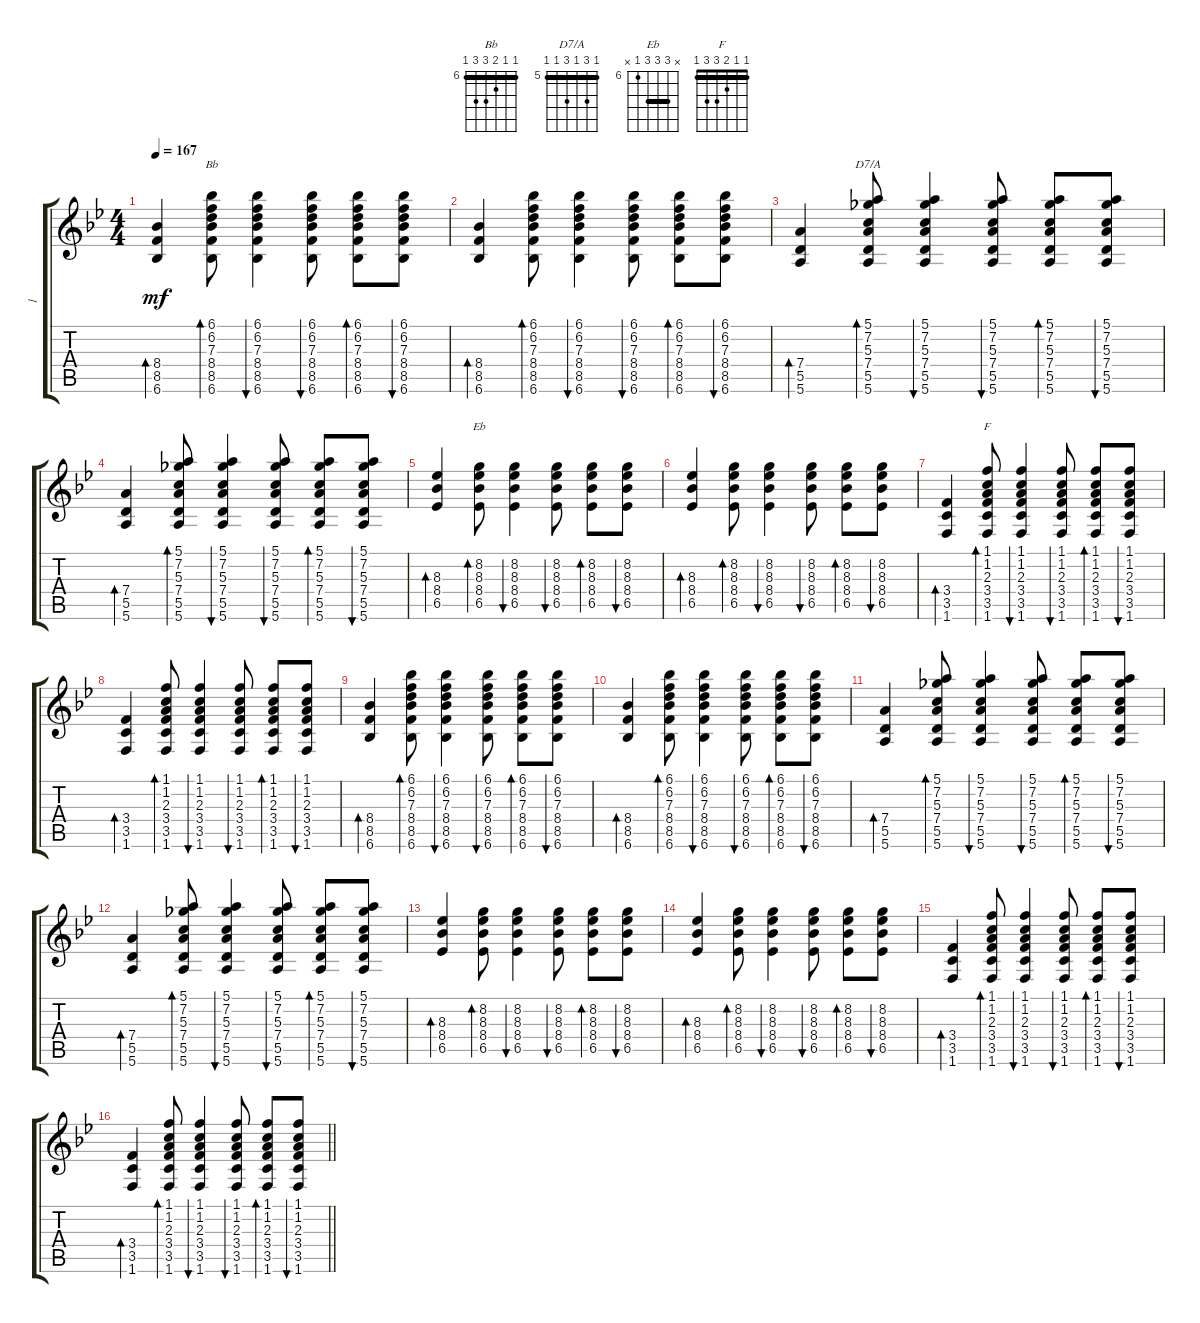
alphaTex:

\track ("1" "1") {instrument electricguitarclean}
\staff {score tabs}
\tuning (E4 B3 G3 D3 A2 E2) {hide}
\chord ("Bb" 6 6 7 8 8 6) {firstfret 6 barre 6}
\chord ("D7/A" 5 7 5 7 5 5) {firstfret 5 barre 5}
\chord ("Eb" x 8 8 8 6 x) {firstfret 6 barre 8}
\chord ("F" 1 1 2 3 3 1) {barre 1}
\ts (4 4)
\tempo 167
\clef g2
\ks bb
(8.4 8.5 6.6).4{bd 30 dy mf} (6.1 6.2 7.3 8.4 8.5 6.6).8{bd 30 ch "Bb"} (6.1 6.2 7.3 8.4 8.5 6.6).4{bu 30} (6.1 6.2 7.3 8.4 8.5 6.6).8{bu 30} (6.1 6.2 7.3 8.4 8.5 6.6).8{bd 30} (6.1 6.2 7.3 8.4 8.5 6.6).8{bu 30} |
(8.4 8.5 6.6).4{bd 30} (6.1 6.2 7.3 8.4 8.5 6.6).8{bd 30} (6.1 6.2 7.3 8.4 8.5 6.6).4{bu 30} (6.1 6.2 7.3 8.4 8.5 6.6).8{bu 30} (6.1 6.2 7.3 8.4 8.5 6.6).8{bd 30} (6.1 6.2 7.3 8.4 8.5 6.6).8{bu 30} |
(7.4 5.5 5.6).4{bd 30} (5.1 7.2 5.3 7.4 5.5 5.6).8{bd 30 ch "D7/A"} (5.1 7.2 5.3 7.4 5.5 5.6).4{bu 30} (5.1 7.2 5.3 7.4 5.5 5.6).8{bu 30} (5.1 7.2 5.3 7.4 5.5 5.6).8{bd 30} (5.1 7.2 5.3 7.4 5.5 5.6).8{bu 30} |
(7.4 5.5 5.6).4{bd 30} (5.1 7.2 5.3 7.4 5.5 5.6).8{bd 30} (5.1 7.2 5.3 7.4 5.5 5.6).4{bu 30} (5.1 7.2 5.3 7.4 5.5 5.6).8{bu 30} (5.1 7.2 5.3 7.4 5.5 5.6).8{bd 30} (5.1 7.2 5.3 7.4 5.5 5.6).8{bu 30} |
(8.3 8.4 6.5).4{bd 30} (8.2 8.3 8.4 6.5).8{bd 30 ch "Eb"} (8.2 8.3 8.4 6.5).4{bu 30} (8.2 8.3 8.4 6.5).8{bu 30} (8.2 8.3 8.4 6.5).8{bd 30} (8.2 8.3 8.4 6.5).8{bu 30} |
(8.3 8.4 6.5).4{bd 30} (8.2 8.3 8.4 6.5).8{bd 30} (8.2 8.3 8.4 6.5).4{bu 30} (8.2 8.3 8.4 6.5).8{bu 30} (8.2 8.3 8.4 6.5).8{bd 30} (8.2 8.3 8.4 6.5).8{bu 30} |
(3.4 3.5 1.6).4{bd 30} (1.1 1.2 2.3 3.4 3.5 1.6).8{bd 30 ch "F"} (1.1 1.2 2.3 3.4 3.5 1.6).4{bu 30} (1.1 1.2 2.3 3.4 3.5 1.6).8{bu 30} (1.1 1.2 2.3 3.4 3.5 1.6).8{bd 30} (1.1 1.2 2.3 3.4 3.5 1.6).8{bu 30} |
(3.4 3.5 1.6).4{bd 30} (1.1 1.2 2.3 3.4 3.5 1.6).8{bd 30} (1.1 1.2 2.3 3.4 3.5 1.6).4{bu 30} (1.1 1.2 2.3 3.4 3.5 1.6).8{bu 30} (1.1 1.2 2.3 3.4 3.5 1.6).8{bd 30} (1.1 1.2 2.3 3.4 3.5 1.6).8{bu 30} |
(8.4 8.5 6.6).4{bd 30} (6.1 6.2 7.3 8.4 8.5 6.6).8{bd 30} (6.1 6.2 7.3 8.4 8.5 6.6).4{bu 30} (6.1 6.2 7.3 8.4 8.5 6.6).8{bu 30} (6.1 6.2 7.3 8.4 8.5 6.6).8{bd 30} (6.1 6.2 7.3 8.4 8.5 6.6).8{bu 30} |
(8.4 8.5 6.6).4{bd 30} (6.1 6.2 7.3 8.4 8.5 6.6).8{bd 30} (6.1 6.2 7.3 8.4 8.5 6.6).4{bu 30} (6.1 6.2 7.3 8.4 8.5 6.6).8{bu 30} (6.1 6.2 7.3 8.4 8.5 6.6).8{bd 30} (6.1 6.2 7.3 8.4 8.5 6.6).8{bu 30} |
(7.4 5.5 5.6).4{bd 30} (5.1 7.2 5.3 7.4 5.5 5.6).8{bd 30} (5.1 7.2 5.3 7.4 5.5 5.6).4{bu 30} (5.1 7.2 5.3 7.4 5.5 5.6).8{bu 30} (5.1 7.2 5.3 7.4 5.5 5.6).8{bd 30} (5.1 7.2 5.3 7.4 5.5 5.6).8{bu 30} |
(7.4 5.5 5.6).4{bd 30} (5.1 7.2 5.3 7.4 5.5 5.6).8{bd 30} (5.1 7.2 5.3 7.4 5.5 5.6).4{bu 30} (5.1 7.2 5.3 7.4 5.5 5.6).8{bu 30} (5.1 7.2 5.3 7.4 5.5 5.6).8{bd 30} (5.1 7.2 5.3 7.4 5.5 5.6).8{bu 30} |
(8.3 8.4 6.5).4{bd 30} (8.2 8.3 8.4 6.5).8{bd 30} (8.2 8.3 8.4 6.5).4{bu 30} (8.2 8.3 8.4 6.5).8{bu 30} (8.2 8.3 8.4 6.5).8{bd 30} (8.2 8.3 8.4 6.5).8{bu 30} |
(8.3 8.4 6.5).4{bd 30} (8.2 8.3 8.4 6.5).8{bd 30} (8.2 8.3 8.4 6.5).4{bu 30} (8.2 8.3 8.4 6.5).8{bu 30} (8.2 8.3 8.4 6.5).8{bd 30} (8.2 8.3 8.4 6.5).8{bu 30} |
(3.4 3.5 1.6).4{bd 30} (1.1 1.2 2.3 3.4 3.5 1.6).8{bd 30} (1.1 1.2 2.3 3.4 3.5 1.6).4{bu 30} (1.1 1.2 2.3 3.4 3.5 1.6).8{bu 30} (1.1 1.2 2.3 3.4 3.5 1.6).8{bd 30} (1.1 1.2 2.3 3.4 3.5 1.6).8{bu 30} |
\barLineRight lightlight
(3.4 3.5 1.6).4{bd 30} (1.1 1.2 2.3 3.4 3.5 1.6).8{bd 30} (1.1 1.2 2.3 3.4 3.5 1.6).4{bu 30} (1.1 1.2 2.3 3.4 3.5 1.6).8{bu 30} (1.1 1.2 2.3 3.4 3.5 1.6).8{bd 30} (1.1 1.2 2.3 3.4 3.5 1.6).8{bu 30}
